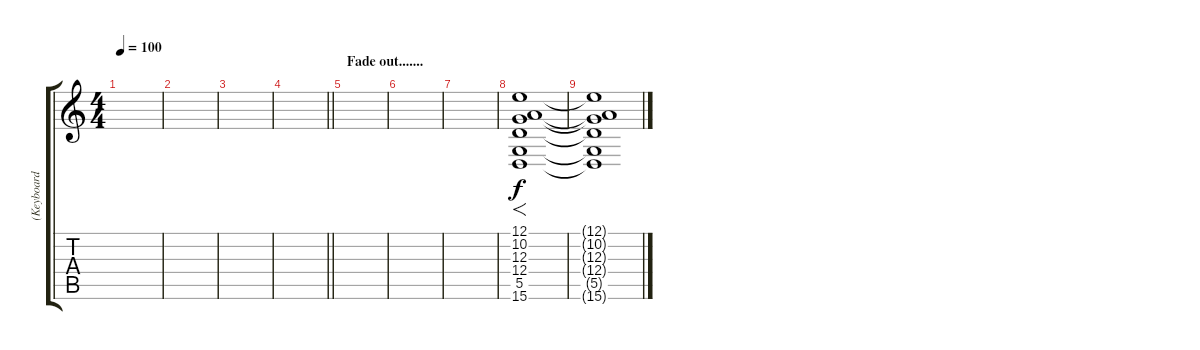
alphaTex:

\track ("(Keyboard Strings)" "(Keyboard ") {instrument stringensemble1}
\staff {score tabs}
\tuning (E4 B3 G3 D3 A2 E2) {hide}
\ts (4 4)
\tempo 100
\clef g2
\ks c
|
|
|
\barLineRight lightlight
|
\section ("" "Fade out.......")
|
|
|
(12.1 10.2 12.3 12.4 5.5 15.6).1{f volume 12} |
(12.1{t} 10.2{t} 12.3{t} 12.4{t} 5.5{t} 15.6{t}).1
